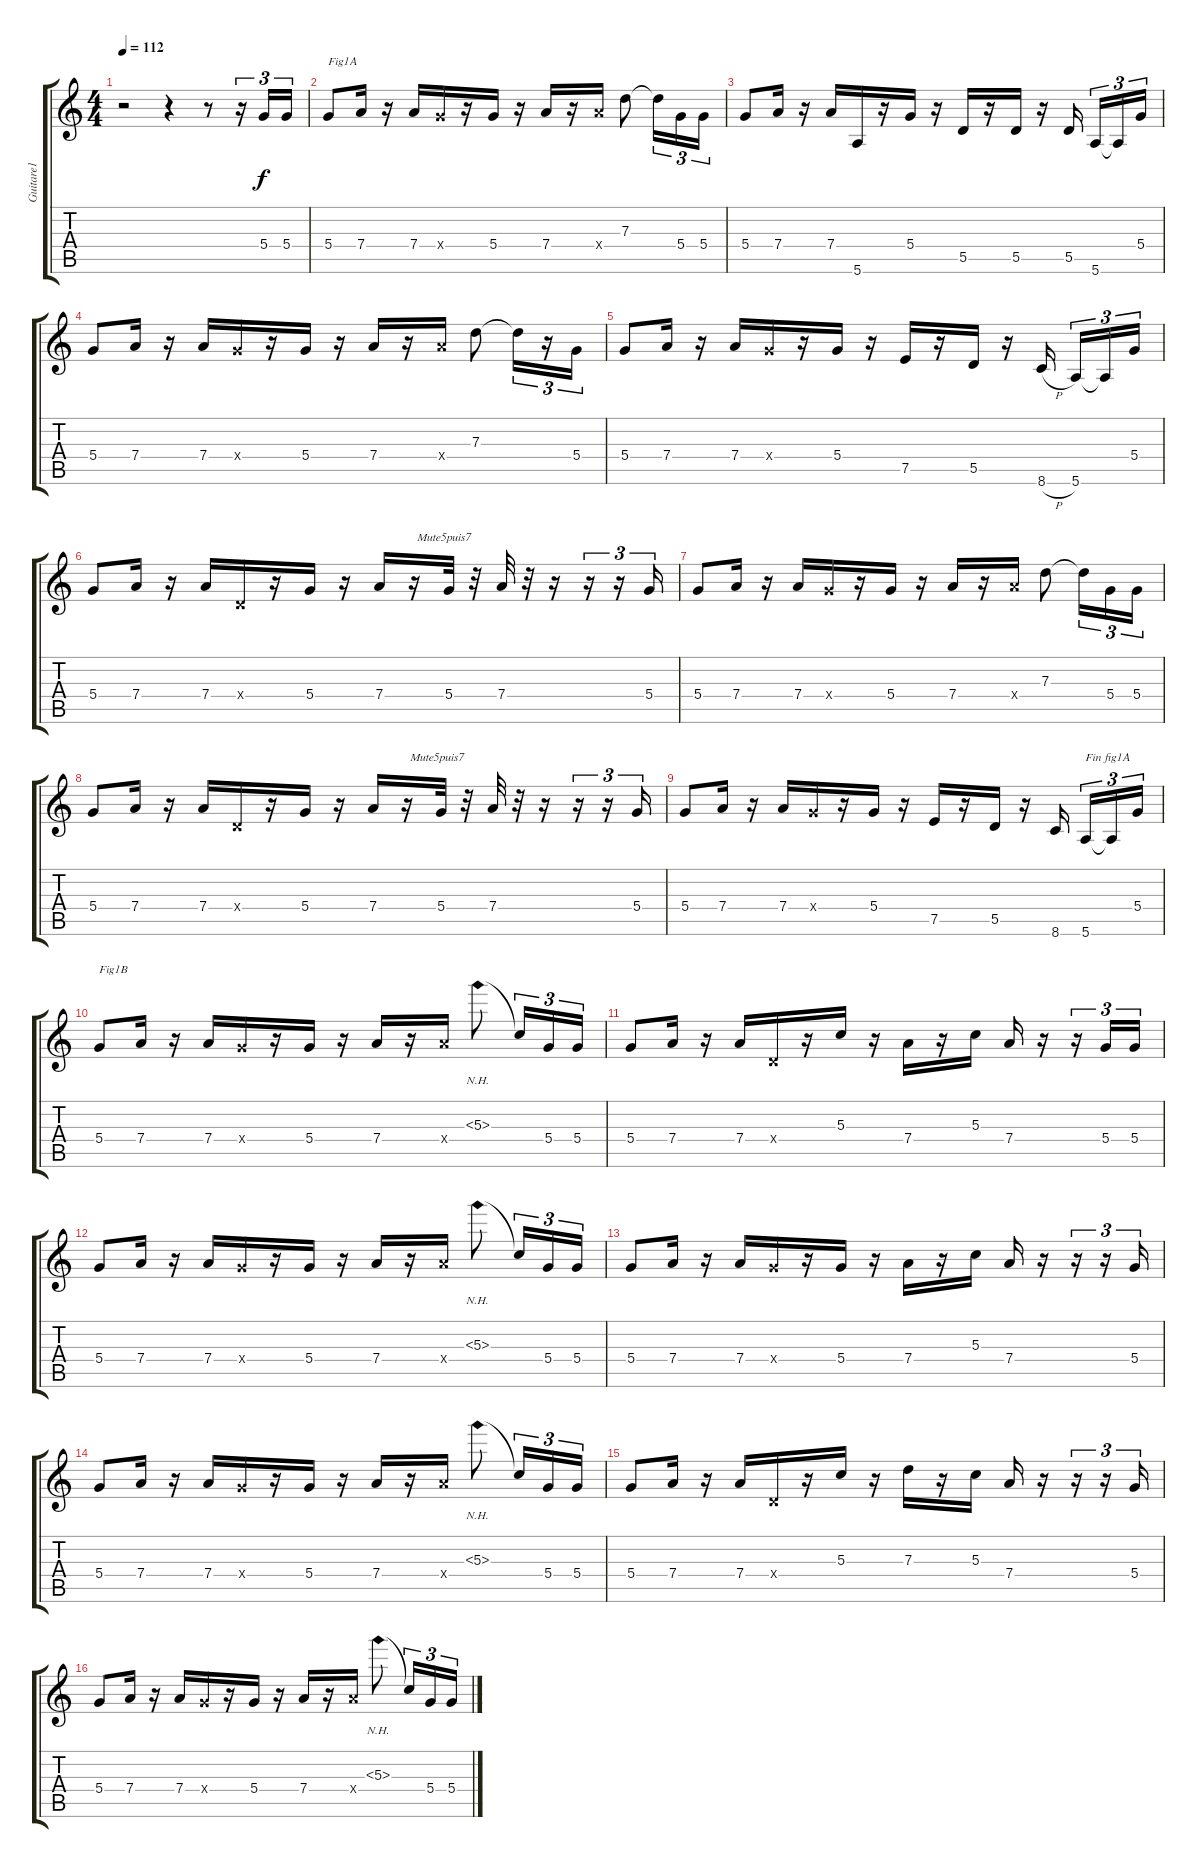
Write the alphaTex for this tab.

\track ("Guitare1" "Guitare1") {instrument electricguitarclean}
\staff {score tabs}
\tuning (E4 B3 G3 D3 A2 E2) {hide}
\ts (4 4)
\tempo 112
\clef g2
\ks c
r.2{dy f instrument electricguitarclean} r.4 r.8 r.16{tu (3 2)} 5.4.16{tu (3 2)} 5.4.16{tu (3 2)} |
5.4.8{txt "Fig1A"} 7.4.16 r.16 7.4.16 5.4{x}.16 r.16 5.4.16 r.16 7.4.16 r.16 7.4{x}.16 7.3.8 7.3{t}.16{tu (3 2)} 5.4.16{tu (3 2)} 5.4.16{tu (3 2)} |
5.4.8 7.4.16 r.16 7.4.16 5.6.16 r.16 5.4.16 r.16 5.5.16 r.16 5.5.16 r.16 5.5.16 5.6.16{tu (3 2)} 5.6{t}.16{tu (3 2)} 5.4.16{tu (3 2)} |
5.4.8 7.4.16 r.16 7.4.16 5.4{x}.16 r.16 5.4.16 r.16 7.4.16 r.16 7.4{x}.16 7.3.8 7.3{t}.16{tu (3 2)} r.16{tu (3 2)} 5.4.16{tu (3 2)} |
5.4.8 7.4.16 r.16 7.4.16 5.4{x}.16 r.16 5.4.16 r.16 7.5.16 r.16 5.5.16 r.16 8.6{h}.16 5.6.16{tu (3 2)} 5.6{t}.16{tu (3 2)} 5.4.16{tu (3 2)} |
5.4.8 7.4.16 r.16 7.4.16 0.4{x}.16 r.16 5.4.16 r.16 7.4.16 r.16{txt " Mute5puis7"} 5.4.32 r.32 7.4.32 r.32 r.16 r.16{tu (3 2)} r.16{tu (3 2)} 5.4.16{tu (3 2)} |
5.4.8 7.4.16 r.16 7.4.16 5.4{x}.16 r.16 5.4.16 r.16 7.4.16 r.16 7.4{x}.16 7.3.8 7.3{t}.16{tu (3 2)} 5.4.16{tu (3 2)} 5.4.16{tu (3 2)} |
5.4.8 7.4.16 r.16 7.4.16 0.4{x}.16 r.16 5.4.16 r.16 7.4.16 r.16{txt " Mute5puis7"} 5.4.32 r.32 7.4.32 r.32 r.16 r.16{tu (3 2)} r.16{tu (3 2)} 5.4.16{tu (3 2)} |
5.4.8 7.4.16 r.16 7.4.16 5.4{x}.16 r.16 5.4.16 r.16 7.5.16 r.16 5.5.16 r.16 8.6.16 5.6.16{tu (3 2) txt "Fin fig1A"} 5.6{t}.16{tu (3 2)} 5.4.16{tu (3 2)} |
5.4.8{txt "Fig1B"} 7.4.16 r.16 7.4.16 5.4{x}.16 r.16 5.4.16 r.16 7.4.16 r.16 7.4{x}.16 5.3{nh}.8 5.3{t}.16{tu (3 2)} 5.4.16{tu (3 2)} 5.4.16{tu (3 2)} |
5.4.8 7.4.16 r.16 7.4.16 0.4{x}.16 r.16 5.3.16 r.16 7.4.16 r.16 5.3.16 7.4.16 r.16 r.16{tu (3 2)} 5.4.16{tu (3 2)} 5.4.16{tu (3 2)} |
5.4.8 7.4.16 r.16 7.4.16 5.4{x}.16 r.16 5.4.16 r.16 7.4.16 r.16 7.4{x}.16 5.3{nh}.8 5.3{t}.16{tu (3 2)} 5.4.16{tu (3 2)} 5.4.16{tu (3 2)} |
5.4.8 7.4.16 r.16 7.4.16 5.4{x}.16 r.16 5.4.16 r.16 7.4.16 r.16 5.3.16 7.4.16 r.16 r.16{tu (3 2)} r.16{tu (3 2)} 5.4.16{tu (3 2)} |
5.4.8 7.4.16 r.16 7.4.16 5.4{x}.16 r.16 5.4.16 r.16 7.4.16 r.16 7.4{x}.16 5.3{nh}.8 5.3{t}.16{tu (3 2)} 5.4.16{tu (3 2)} 5.4.16{tu (3 2)} |
5.4.8 7.4.16 r.16 7.4.16 0.4{x}.16 r.16 5.3.16 r.16 7.3.16 r.16 5.3.16 7.4.16 r.16 r.16{tu (3 2)} r.16{tu (3 2)} 5.4.16{tu (3 2)} |
5.4.8 7.4.16 r.16 7.4.16 5.4{x}.16 r.16 5.4.16 r.16 7.4.16 r.16 7.4{x}.16 5.3{nh}.8 5.3{t}.16{tu (3 2)} 5.4.16{tu (3 2)} 5.4.16{tu (3 2)}
